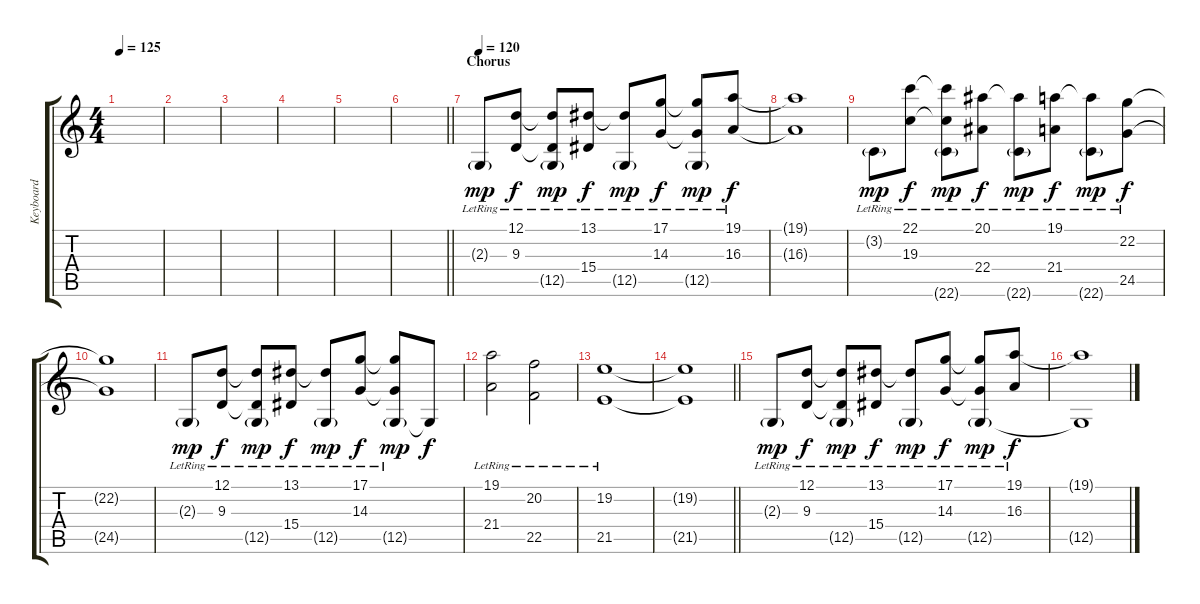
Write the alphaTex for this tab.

\track ("Keyboard" "Keyboard") {instrument acousticgrandpiano}
\staff {score tabs}
\tuning (D4 A3 F3 C3 G2 D2) {hide}
\ts (4 4)
\tempo 125
\clef g2
\ks c
|
|
|
|
|
\barLineRight lightlight
|
\section ("" "Chorus")
\tempo 120
2.3{g lr}.8{dy mp instrument electricgrandpiano} (12.1{lr} 9.3{lr}).8{dy f} (12.1{t} 9.3{t} 12.5{g lr}).8{dy mp} (13.1{lr} 15.4{lr}).8{dy f} (13.1{t} 12.5{g lr}).8{dy mp} (17.1{lr} 14.3{lr}).8{dy f} (17.1{t} 14.3{t} 12.5{g lr}).8{dy mp} (19.1{lr} 16.3{lr}).8{dy f} |
(19.1{t} 16.3{t}).1 |
3.2{g lr}.8{dy mp} (22.1{lr} 19.3{lr}).8{dy f} (22.1{t} 19.3{t} 22.6{g lr}).8{dy mp} (20.1{lr} 22.4{lr}).8{dy f} (20.1{t} 22.6{g lr}).8{dy mp} (19.1{lr} 21.4{lr}).8{dy f} (19.1{t} 22.6{g lr}).8{dy mp} (22.2{lr} 24.5{lr}).8{dy f} |
(22.2{t} 24.5{t}).1 |
2.3{g lr}.8{dy mp} (12.1{lr} 9.3{lr}).8{dy f} (12.1{t} 9.3{t} 12.5{g lr}).8{dy mp} (13.1{lr} 15.4{lr}).8{dy f} (13.1{t} 12.5{g lr}).8{dy mp} (17.1{lr} 14.3{lr}).8{dy f} (17.1{t} 14.3{t} 12.5{g lr}).8{dy mp} 12.5{t}.8{dy f} |
(19.1{lr} 21.4{lr}).2 (20.2{lr} 22.5{lr}).2 |
(19.2{lr} 21.5{lr}).1 |
\barLineRight lightlight
(19.2{t} 21.5{t}).1 |
2.3{g lr}.8{dy mp} (12.1{lr} 9.3{lr}).8{dy f} (12.1{t} 9.3{t} 12.5{g lr}).8{dy mp} (13.1{lr} 15.4{lr}).8{dy f} (13.1{t} 12.5{g lr}).8{dy mp} (17.1{lr} 14.3{lr}).8{dy f} (17.1{t} 14.3{t} 12.5{g lr}).8{dy mp} (19.1{lr} 16.3{lr}).8{dy f} |
(19.1{t} 12.5{t}).1
